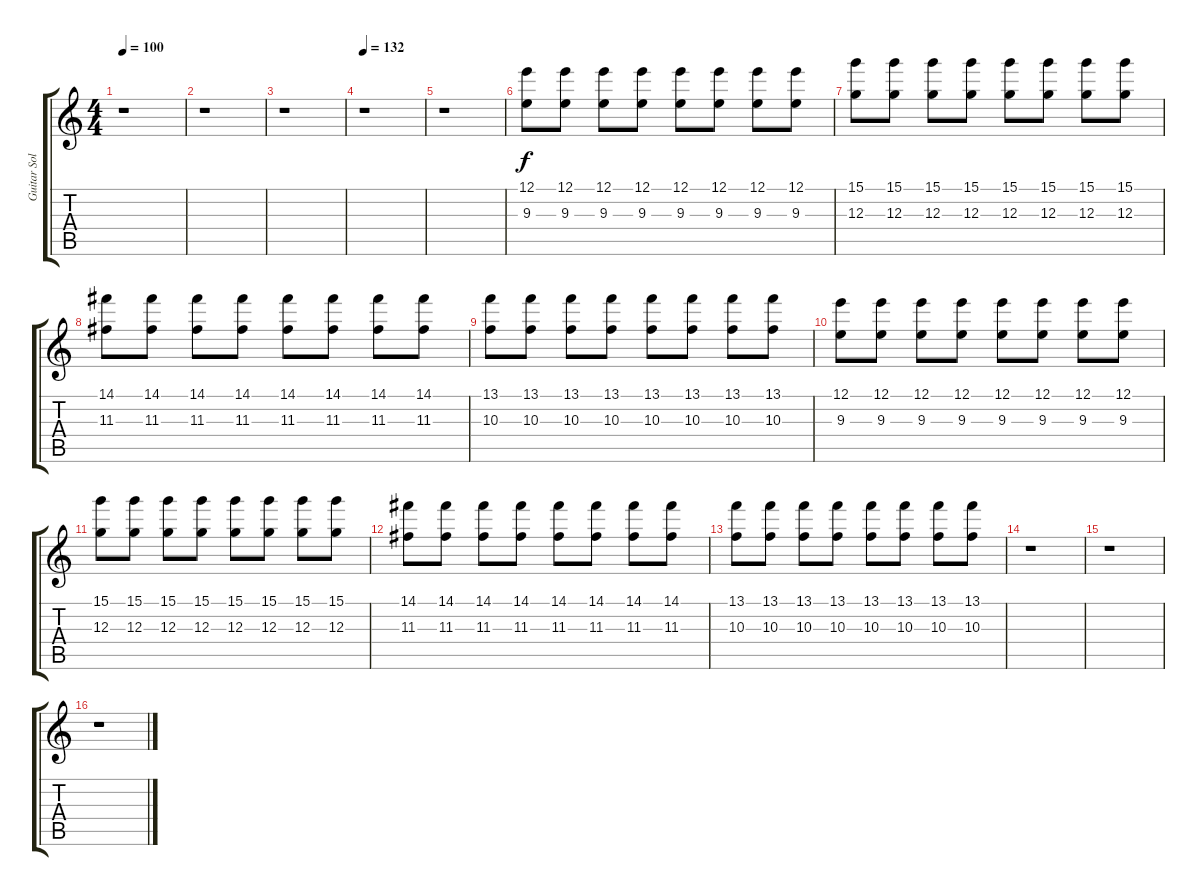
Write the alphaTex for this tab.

\track ("Guitar Solo" "Guitar Sol") {instrument distortionguitar}
\staff {score tabs}
\tuning (E4 B3 G3 D3 A2 E2) {hide}
\ts (4 4)
\tempo 100
\clef g2
\ks c
r.1{dy f} |
r.1 |
r.1 |
\tempo 132
r.1 |
r.1 |
(12.1 9.3).8 (12.1 9.3).8 (12.1 9.3).8 (12.1 9.3).8 (12.1 9.3).8 (12.1 9.3).8 (12.1 9.3).8 (12.1 9.3).8 |
(15.1 12.3).8 (15.1 12.3).8 (15.1 12.3).8 (15.1 12.3).8 (15.1 12.3).8 (15.1 12.3).8 (15.1 12.3).8 (15.1 12.3).8 |
(14.1 11.3).8 (14.1 11.3).8 (14.1 11.3).8 (14.1 11.3).8 (14.1 11.3).8 (14.1 11.3).8 (14.1 11.3).8 (14.1 11.3).8 |
(13.1 10.3).8 (13.1 10.3).8 (13.1 10.3).8 (13.1 10.3).8 (13.1 10.3).8 (13.1 10.3).8 (13.1 10.3).8 (13.1 10.3).8 |
(12.1 9.3).8 (12.1 9.3).8 (12.1 9.3).8 (12.1 9.3).8 (12.1 9.3).8 (12.1 9.3).8 (12.1 9.3).8 (12.1 9.3).8 |
(15.1 12.3).8 (15.1 12.3).8 (15.1 12.3).8 (15.1 12.3).8 (15.1 12.3).8 (15.1 12.3).8 (15.1 12.3).8 (15.1 12.3).8 |
(14.1 11.3).8 (14.1 11.3).8 (14.1 11.3).8 (14.1 11.3).8 (14.1 11.3).8 (14.1 11.3).8 (14.1 11.3).8 (14.1 11.3).8 |
(13.1 10.3).8 (13.1 10.3).8 (13.1 10.3).8 (13.1 10.3).8 (13.1 10.3).8 (13.1 10.3).8 (13.1 10.3).8 (13.1 10.3).8 |
r.1 |
r.1 |
r.1
